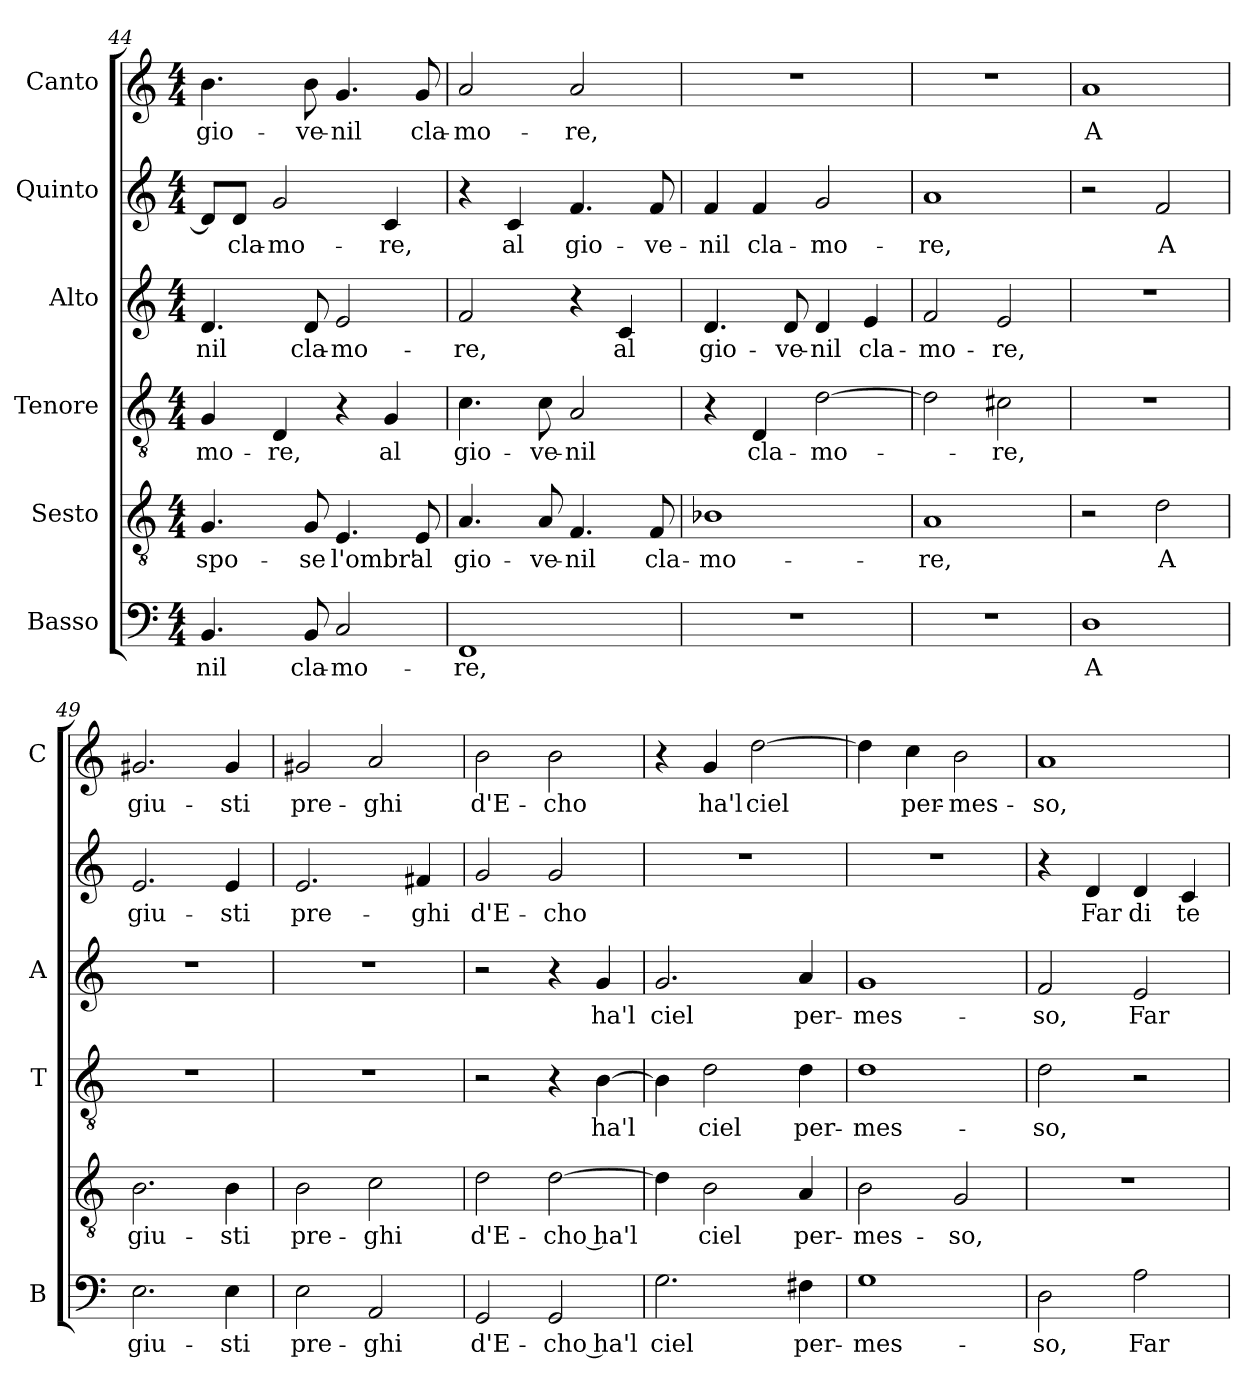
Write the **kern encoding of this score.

**kern	**text	**kern	**text	**kern	**text	**kern	**text	**kern	**text	**kern	**text
*part6	*part6	*part5	*part5	*part4	*part4	*part3	*part3	*part2	*part2	*part1	*part1
*staff6	*staff6	*staff5	*staff5	*staff4	*staff4	*staff3	*staff3	*staff2	*staff2	*staff1	*staff1
*I"Basso	*	*I"Sesto	*	*I"Tenore	*	*I"Alto	*	*I"Quinto	*	*I"Canto	*
*I'B	*	*	*	*I'T	*	*I'A	*	*	*	*I'C	*
!!LO:PB:g=z
*clefF4	*	*clefGv2	*	*clefGv2	*	*clefG2	*	*clefG2	*	*clefG2	*
*k[]	*	*k[]	*	*k[]	*	*k[]	*	*k[]	*	*k[]	*
*C:	*	*C:	*	*C:	*	*C:	*	*C:	*	*C:	*
*M4/4	*	*M4/4	*	*M4/4	*	*M4/4	*	*M4/4	*	*M4/4	*
=44	=44	=44	=44	=44	=44	=44	=44	=44	=44	=44	=44
!	!LO:LY:b	!	!LO:LY:b	!	!LO:LY:b	!	!LO:LY:b	!	!	!	!LO:LY:b
4.BB/	-nil	4.G/	-spo-	4G/	-mo-	4.d/	-nil	8d/L]	.	4.b\	gio-
!	!	!	!	!	!	!	!	!	!LO:LY:b	!	!
.	.	.	.	.	.	.	.	8d/J	cla-	.	.
!	!	!	!	!	!LO:LY:b	!	!	!	!LO:LY:b	!	!
.	.	.	.	4D/	-re,	.	.	2g/	-mo-	.	.
!	!LO:LY:b	!	!LO:LY:b	!	!	!	!LO:LY:b	!	!	!	!LO:LY:b
8BB/	cla-	8G/	-se	.	.	8d/	cla-	.	.	8b\	-ve-
!	!LO:LY:b	!	!LO:LY:b	!	!	!	!LO:LY:b	!	!	!	!LO:LY:b
2C/	-mo-	4.E/	l'ombr'	4r	.	2e/	-mo-	.	.	4.g/	-nil
!	!	!	!	!	!LO:LY:b	!	!	!	!LO:LY:b	!	!
.	.	.	.	4G/	al	.	.	4c/	-re,	.	.
!	!	!	!LO:LY:b	!	!	!	!	!	!	!	!LO:LY:b
.	.	8E/	al	.	.	.	.	.	.	8g/	cla-
=45	=45	=45	=45	=45	=45	=45	=45	=45	=45	=45	=45
!	!LO:LY:b	!	!LO:LY:b	!	!LO:LY:b	!	!LO:LY:b	!	!	!	!LO:LY:b
1FF	-re,	4.A/	gio-	4.c\	gio-	2f/	-re,	4r	.	2a/	-mo-
!	!	!	!	!	!	!	!	!	!LO:LY:b	!	!
.	.	.	.	.	.	.	.	4c/	al	.	.
!	!	!	!LO:LY:b	!	!LO:LY:b	!	!	!	!	!	!
.	.	8A/	-ve-	8c\	-ve-	.	.	.	.	.	.
!	!	!	!LO:LY:b	!	!LO:LY:b	!	!	!	!LO:LY:b	!	!LO:LY:b
.	.	4.F/	-nil	2A/	-nil	4r	.	4.f/	gio-	2a/	-re,
!	!	!	!	!	!	!	!LO:LY:b	!	!	!	!
.	.	.	.	.	.	4c/	al	.	.	.	.
!	!	!	!LO:LY:b	!	!	!	!	!	!LO:LY:b	!	!
.	.	8F/	cla-	.	.	.	.	8f/	-ve-	.	.
=46	=46	=46	=46	=46	=46	=46	=46	=46	=46	=46	=46
!	!	!	!LO:LY:b	!	!	!	!LO:LY:b	!	!LO:LY:b	!	!
1r	.	1B-X	-mo-	4r	.	4.d/	gio-	4f/	-nil	1r	.
!	!	!	!	!	!LO:LY:b	!	!	!	!LO:LY:b	!	!
.	.	.	.	4D/	cla-	.	.	4f/	cla-	.	.
!	!	!	!	!	!	!	!LO:LY:b	!	!	!	!
.	.	.	.	.	.	8d/	-ve-	.	.	.	.
!	!	!	!	!	!LO:LY:b	!	!LO:LY:b	!	!LO:LY:b	!	!
.	.	.	.	[2d\	-mo-	4d/	-nil	2g/	-mo-	.	.
!	!	!	!	!	!	!	!LO:LY:b	!	!	!	!
.	.	.	.	.	.	4e/	cla-	.	.	.	.
=47	=47	=47	=47	=47	=47	=47	=47	=47	=47	=47	=47
!	!	!	!LO:LY:b	!	!	!	!LO:LY:b	!	!LO:LY:b	!	!
1r	.	1A	-re,	2d\]	.	2f/	-mo-	1a	-re,	1r	.
!	!	!	!	!	!LO:LY:b	!	!LO:LY:b	!	!	!	!
.	.	.	.	2c#X\	-re,	2e/	-re,	.	.	.	.
=48	=48	=48	=48	=48	=48	=48	=48	=48	=48	=48	=48
!	!LO:LY:b	!	!	!	!	!	!	!	!	!	!LO:LY:b
1D	A	2r	.	1r	.	1r	.	2r	.	1a	A
!	!	!	!LO:LY:b	!	!	!	!	!	!LO:LY:b	!	!
.	.	2d\	A	.	.	.	.	2f/	A	.	.
=49	=49	=49	=49	=49	=49	=49	=49	=49	=49	=49	=49
!	!LO:LY:b	!	!LO:LY:b	!	!	!	!	!	!LO:LY:b	!	!LO:LY:b
2.E\	giu-	2.B\	giu-	1r	.	1r	.	2.e/	giu-	2.g#X/	giu-
!	!LO:LY:b	!	!LO:LY:b	!	!	!	!	!	!LO:LY:b	!	!LO:LY:b
4E\	-sti	4B\	-sti	.	.	.	.	4e/	-sti	4g#/	-sti
=50	=50	=50	=50	=50	=50	=50	=50	=50	=50	=50	=50
!	!LO:LY:b	!	!LO:LY:b	!	!	!	!	!	!LO:LY:b	!	!LO:LY:b
2E\	pre-	2B\	pre-	1r	.	1r	.	2.e/	pre-	2g#X/	pre-
!	!LO:LY:b	!	!LO:LY:b	!	!	!	!	!	!	!	!LO:LY:b
2AA/	-ghi	2c\	-ghi	.	.	.	.	.	.	2a/	-ghi
!	!	!	!	!	!	!	!	!	!LO:LY:b	!	!
.	.	.	.	.	.	.	.	4f#X/	-ghi	.	.
=51	=51	=51	=51	=51	=51	=51	=51	=51	=51	=51	=51
!	!LO:LY:b	!	!LO:LY:b	!	!	!	!	!	!LO:LY:b	!	!LO:LY:b
2GG/	d'E-	2d\	d'E-	2r	.	2r	.	2g/	d'E-	2b\	d'E-
!	!LO:LY:b	!	!LO:LY:b	!	!	!	!	!	!LO:LY:b	!	!LO:LY:b
2GG/	-cho ha'l	[2d\	-cho ha'l	4r	.	4r	.	2g/	-cho	2b\	-cho
!	!	!	!	!	!LO:LY:b	!	!LO:LY:b	!	!	!	!
.	.	.	.	[4B\	ha'l	4g/	ha'l	.	.	.	.
=52	=52	=52	=52	=52	=52	=52	=52	=52	=52	=52	=52
!	!LO:LY:b	!	!	!	!	!	!LO:LY:b	!	!	!	!
2.G\	ciel	4d\]	.	4B\]	.	2.g/	ciel	1r	.	4r	.
!	!	!	!LO:LY:b	!	!LO:LY:b	!	!	!	!	!	!LO:LY:b
.	.	2B\	ciel	2d\	ciel	.	.	.	.	4g/	ha'l
!	!	!	!	!	!	!	!	!	!	!	!LO:LY:b
.	.	.	.	.	.	.	.	.	.	[2dd\	ciel
!	!LO:LY:b	!	!LO:LY:b	!	!LO:LY:b	!	!LO:LY:b	!	!	!	!
4F#X\	per-	4A/	per-	4d\	per-	4a/	per-	.	.	.	.
=53	=53	=53	=53	=53	=53	=53	=53	=53	=53	=53	=53
!	!LO:LY:b	!	!LO:LY:b	!	!LO:LY:b	!	!LO:LY:b	!	!	!	!
1G	-mes-	2B\	-mes-	1d	-mes-	1g	-mes-	1r	.	4dd\]	.
!	!	!	!	!	!	!	!	!	!	!	!LO:LY:b
.	.	.	.	.	.	.	.	.	.	4cc\	per-
!	!	!	!LO:LY:b	!	!	!	!	!	!	!	!LO:LY:b
.	.	2G/	-so,	.	.	.	.	.	.	2b\	-mes-
!!LO:LB:g=z
=54	=54	=54	=54	=54	=54	=54	=54	=54	=54	=54	=54
!	!LO:LY:b	!	!	!	!LO:LY:b	!	!LO:LY:b	!	!	!	!LO:LY:b
2D\	-so,	1r	.	2d\	-so,	2f/	-so,	4r	.	1a	-so,
!	!	!	!	!	!	!	!	!	!LO:LY:b	!	!
.	.	.	.	.	.	.	.	4d/	Far	.	.
!	!LO:LY:b	!	!	!	!	!	!LO:LY:b	!	!LO:LY:b	!	!
2A\	Far	.	.	2r	.	2e/	Far	4d/	di	.	.
!	!	!	!	!	!	!	!	!	!LO:LY:b	!	!
.	.	.	.	.	.	.	.	4c/	te	.	.
=	=	=	=	=	=	=	=	=	=	=	=
*-	*-	*-	*-	*-	*-	*-	*-	*-	*-	*-	*-
